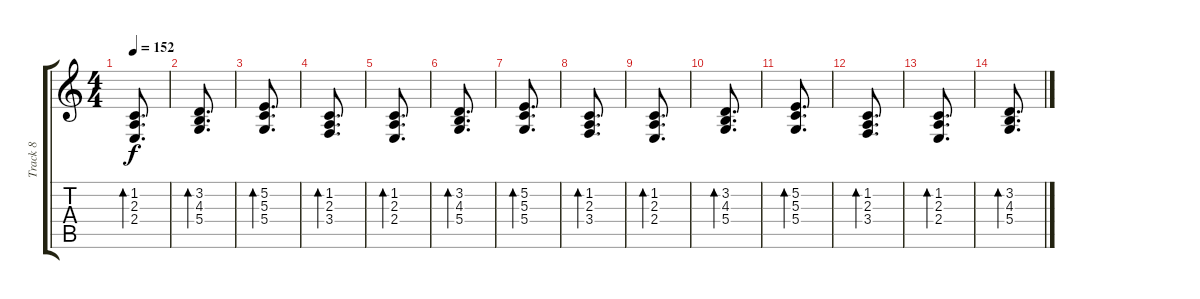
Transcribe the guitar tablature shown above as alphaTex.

\track ("Track 8" "Track 8") {instrument harpsichord}
\staff {score tabs}
\tuning (E4 B3 G3 D3 A2 E2) {hide}
\ts (4 4)
\tempo 152
\clef g2
\ks c
(1.2 2.3 2.4).8{d bd 60 dy f} |
(3.2 4.3 5.4).8{d bd 60} |
(5.2 5.3 5.4).8{d bd 60} |
(1.2 2.3 3.4).8{d bd 60} |
(1.2 2.3 2.4).8{d bd 60} |
(3.2 4.3 5.4).8{d bd 60} |
(5.2 5.3 5.4).8{d bd 60} |
(1.2 2.3 3.4).8{d bd 60} |
(1.2 2.3 2.4).8{d bd 60} |
(3.2 4.3 5.4).8{d bd 60} |
(5.2 5.3 5.4).8{d bd 60} |
(1.2 2.3 3.4).8{d bd 60} |
(1.2 2.3 2.4).8{d bd 60} |
(3.2 4.3 5.4).8{d bd 60}
